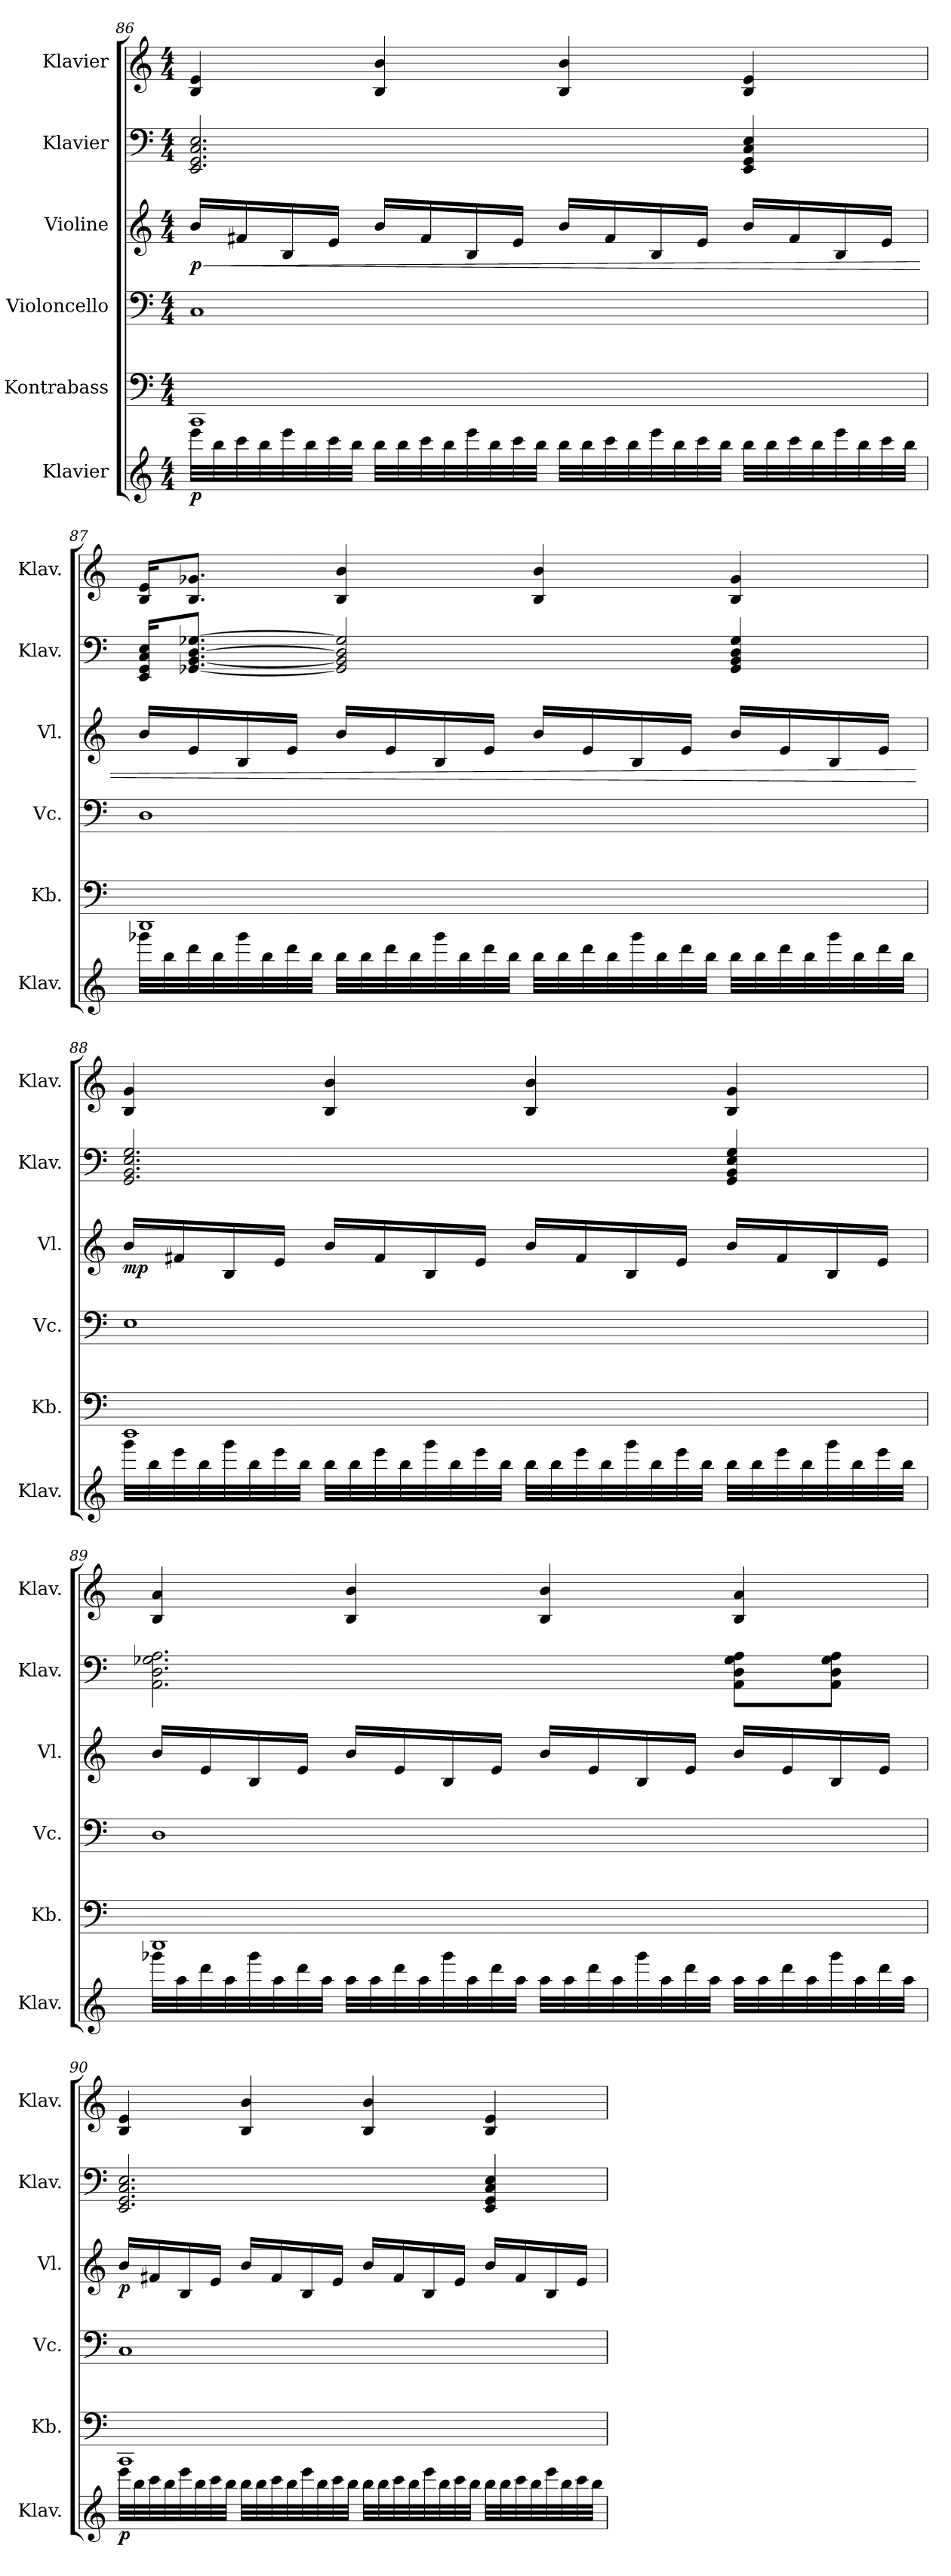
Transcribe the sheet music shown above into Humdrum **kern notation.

**kern	**dynam	**kern	**kern	**kern	**dynam	**kern	**kern
*part6	*part6	*part5	*part4	*part3	*part3	*part2	*part1
*staff6	*staff6	*staff5	*staff4	*staff3	*staff3	*staff2	*staff1
*I"Klavier	*	*I"Kontrabass	*I"Violoncello	*I"Violine	*	*I"Klavier	*I"Klavier
*I'Klav.	*	*I'Kb.	*I'Vc.	*I'Vl.	*	*I'Klav.	*I'Klav.
!!LO:PB:g=z
*clefG2	*	*clefF4	*clefF4	*clefG2	*	*clefF4	*clefG2
*	*	*ITrd7c12	*	*	*	*	*
*k[]	*	*k[]	*k[]	*k[]	*	*k[]	*k[]
*M4/4	*	*M4/4	*M4/4	*M4/4	*	*M4/4	*M4/4
=86	=86	=86	=86	=86	=86	=86	=86
!	!LO:DY:b	!	!	!	!LO:HP:b	!	!
!	!	!	!	!	!LO:DY:n=1:b	!	!
32eee\LLL	p	1CCC	1C	16b/LL	< p	2.EE/ 2.GG/ 2.C/ 2.E/	4B/ 4e/
32bb\	.	.	.	.	.	.	.
32ccc\	.	.	.	16f#X/	.	.	.
32bb\	.	.	.	.	.	.	.
32eee\	.	.	.	16B/	.	.	.
32bb\	.	.	.	.	.	.	.
32ccc\	.	.	.	16e/JJ	.	.	.
32bb\JJJ	.	.	.	.	.	.	.
32bb\LLL	.	.	.	16b/LL	.	.	4B/ 4b/
32bb\	.	.	.	.	.	.	.
32ccc\	.	.	.	16f#/	.	.	.
32bb\	.	.	.	.	.	.	.
32eee\	.	.	.	16B/	.	.	.
32bb\	.	.	.	.	.	.	.
32ccc\	.	.	.	16e/JJ	.	.	.
32bb\JJJ	.	.	.	.	.	.	.
32bb\LLL	.	.	.	16b/LL	.	.	4B/ 4b/
32bb\	.	.	.	.	.	.	.
32ccc\	.	.	.	16f#/	.	.	.
32bb\	.	.	.	.	.	.	.
32eee\	.	.	.	16B/	.	.	.
32bb\	.	.	.	.	.	.	.
32ccc\	.	.	.	16e/JJ	.	.	.
32bb\JJJ	.	.	.	.	.	.	.
32bb\LLL	.	.	.	16b/LL	.	4EE/ 4GG/ 4C/ 4E/	4B/ 4e/
32bb\	.	.	.	.	.	.	.
32ccc\	.	.	.	16f#/	.	.	.
32bb\	.	.	.	.	.	.	.
32eee\	.	.	.	16B/	.	.	.
32bb\	.	.	.	.	.	.	.
32ccc\	.	.	.	16e/JJ	.	.	.
32bb\JJJ	.	.	.	.	.	.	.
!!LO:LB:g=z
=87	=87	=87	=87	=87	=87	=87	=87
32ggg-X\LLL	.	1DDD	1D	16b/LL	.	16EE/ 16GG/ 16C/ 16E/KL	16B/ 16e/KL
32bb\	.	.	.	.	.	.	.
32ddd\	.	.	.	16e/	.	[8.GG-X/ [8.BB/ [8.D/ [8.G-X/J	8.B/ 8.g-X/J
32bb\	.	.	.	.	.	.	.
32ggg-\	.	.	.	16B/	.	.	.
32bb\	.	.	.	.	.	.	.
32ddd\	.	.	.	16e/JJ	.	.	.
32bb\JJJ	.	.	.	.	.	.	.
32bb\LLL	.	.	.	16b/LL	.	2GG-/] 2BB/] 2D/] 2G-/]	4B/ 4b/
32bb\	.	.	.	.	.	.	.
32ddd\	.	.	.	16e/	.	.	.
32bb\	.	.	.	.	.	.	.
32ggg-\	.	.	.	16B/	.	.	.
32bb\	.	.	.	.	.	.	.
32ddd\	.	.	.	16e/JJ	.	.	.
32bb\JJJ	.	.	.	.	.	.	.
32bb\LLL	.	.	.	16b/LL	.	.	4B/ 4b/
32bb\	.	.	.	.	.	.	.
32ddd\	.	.	.	16e/	.	.	.
32bb\	.	.	.	.	.	.	.
32ggg-\	.	.	.	16B/	.	.	.
32bb\	.	.	.	.	.	.	.
32ddd\	.	.	.	16e/JJ	.	.	.
32bb\JJJ	.	.	.	.	.	.	.
32bb\LLL	.	.	.	16b/LL	.	4GG-/ 4BB/ 4D/ 4G-/	4B/ 4g-/
32bb\	.	.	.	.	.	.	.
32ddd\	.	.	.	16e/	.	.	.
32bb\	.	.	.	.	.	.	.
32ggg-\	.	.	.	16B/	.	.	.
32bb\	.	.	.	.	.	.	.
32ddd\	.	.	.	16e/JJ	.	.	.
32bb\JJJ	.	.	.	.	.	.	.
.	.	.	.	.	[	.	.
!!LO:PB:g=z
=88	=88	=88	=88	=88	=88	=88	=88
!	!	!	!	!	!LO:DY:b	!	!
32ggg\LLL	.	1EEE	1E	16b/LL	mp	2.GG/ 2.BB/ 2.E/ 2.G/	4B/ 4g/
32bb\	.	.	.	.	.	.	.
32eee\	.	.	.	16f#X/	.	.	.
32bb\	.	.	.	.	.	.	.
32ggg\	.	.	.	16B/	.	.	.
32bb\	.	.	.	.	.	.	.
32eee\	.	.	.	16e/JJ	.	.	.
32bb\JJJ	.	.	.	.	.	.	.
32bb\LLL	.	.	.	16b/LL	.	.	4B/ 4b/
32bb\	.	.	.	.	.	.	.
32eee\	.	.	.	16f#/	.	.	.
32bb\	.	.	.	.	.	.	.
32ggg\	.	.	.	16B/	.	.	.
32bb\	.	.	.	.	.	.	.
32eee\	.	.	.	16e/JJ	.	.	.
32bb\JJJ	.	.	.	.	.	.	.
32bb\LLL	.	.	.	16b/LL	.	.	4B/ 4b/
32bb\	.	.	.	.	.	.	.
32eee\	.	.	.	16f#/	.	.	.
32bb\	.	.	.	.	.	.	.
32ggg\	.	.	.	16B/	.	.	.
32bb\	.	.	.	.	.	.	.
32eee\	.	.	.	16e/JJ	.	.	.
32bb\JJJ	.	.	.	.	.	.	.
32bb\LLL	.	.	.	16b/LL	.	4GG/ 4BB/ 4E/ 4G/	4B/ 4g/
32bb\	.	.	.	.	.	.	.
32eee\	.	.	.	16f#/	.	.	.
32bb\	.	.	.	.	.	.	.
32ggg\	.	.	.	16B/	.	.	.
32bb\	.	.	.	.	.	.	.
32eee\	.	.	.	16e/JJ	.	.	.
32bb\JJJ	.	.	.	.	.	.	.
!!LO:LB:g=z
=89	=89	=89	=89	=89	=89	=89	=89
32ggg-X\LLL	.	1DDD	1D	16b/LL	.	2.AA\ 2.D\ 2.G-X\ 2.A\	4B/ 4a/
32aa\	.	.	.	.	.	.	.
32ddd\	.	.	.	16e/	.	.	.
32aa\	.	.	.	.	.	.	.
32ggg-\	.	.	.	16B/	.	.	.
32aa\	.	.	.	.	.	.	.
32ddd\	.	.	.	16e/JJ	.	.	.
32aa\JJJ	.	.	.	.	.	.	.
32aa\LLL	.	.	.	16b/LL	.	.	4B/ 4b/
32aa\	.	.	.	.	.	.	.
32ddd\	.	.	.	16e/	.	.	.
32aa\	.	.	.	.	.	.	.
32ggg-\	.	.	.	16B/	.	.	.
32aa\	.	.	.	.	.	.	.
32ddd\	.	.	.	16e/JJ	.	.	.
32aa\JJJ	.	.	.	.	.	.	.
32aa\LLL	.	.	.	16b/LL	.	.	4B/ 4b/
32aa\	.	.	.	.	.	.	.
32ddd\	.	.	.	16e/	.	.	.
32aa\	.	.	.	.	.	.	.
32ggg-\	.	.	.	16B/	.	.	.
32aa\	.	.	.	.	.	.	.
32ddd\	.	.	.	16e/JJ	.	.	.
32aa\JJJ	.	.	.	.	.	.	.
32aa\LLL	.	.	.	16b/LL	.	8AA\ 8D\ 8G-\ 8A\L	4B/ 4a/
32aa\	.	.	.	.	.	.	.
32ddd\	.	.	.	16e/	.	.	.
32aa\	.	.	.	.	.	.	.
32ggg-\	.	.	.	16B/	.	8AA\ 8D\ 8G-\ 8A\J	.
32aa\	.	.	.	.	.	.	.
32ddd\	.	.	.	16e/JJ	.	.	.
32aa\JJJ	.	.	.	.	.	.	.
!!LO:PB:g=z
=90	=90	=90	=90	=90	=90	=90	=90
!	!LO:DY:b	!	!	!	!LO:DY:b	!	!
32eee\LLL	p	1CCC	1C	16b/LL	p	2.EE/ 2.GG/ 2.C/ 2.E/	4B/ 4e/
32bb\	.	.	.	.	.	.	.
32ccc\	.	.	.	16f#X/	.	.	.
32bb\	.	.	.	.	.	.	.
32eee\	.	.	.	16B/	.	.	.
32bb\	.	.	.	.	.	.	.
32ccc\	.	.	.	16e/JJ	.	.	.
32bb\JJJ	.	.	.	.	.	.	.
32bb\LLL	.	.	.	16b/LL	.	.	4B/ 4b/
32bb\	.	.	.	.	.	.	.
32ccc\	.	.	.	16f#/	.	.	.
32bb\	.	.	.	.	.	.	.
32eee\	.	.	.	16B/	.	.	.
32bb\	.	.	.	.	.	.	.
32ccc\	.	.	.	16e/JJ	.	.	.
32bb\JJJ	.	.	.	.	.	.	.
32bb\LLL	.	.	.	16b/LL	.	.	4B/ 4b/
32bb\	.	.	.	.	.	.	.
32ccc\	.	.	.	16f#/	.	.	.
32bb\	.	.	.	.	.	.	.
32eee\	.	.	.	16B/	.	.	.
32bb\	.	.	.	.	.	.	.
32ccc\	.	.	.	16e/JJ	.	.	.
32bb\JJJ	.	.	.	.	.	.	.
32bb\LLL	.	.	.	16b/LL	.	4EE/ 4GG/ 4C/ 4E/	4B/ 4e/
32bb\	.	.	.	.	.	.	.
32ccc\	.	.	.	16f#/	.	.	.
32bb\	.	.	.	.	.	.	.
32eee\	.	.	.	16B/	.	.	.
32bb\	.	.	.	.	.	.	.
32ccc\	.	.	.	16e/JJ	.	.	.
32bb\JJJ	.	.	.	.	.	.	.
=	=	=	=	=	=	=	=
*-	*-	*-	*-	*-	*-	*-	*-
